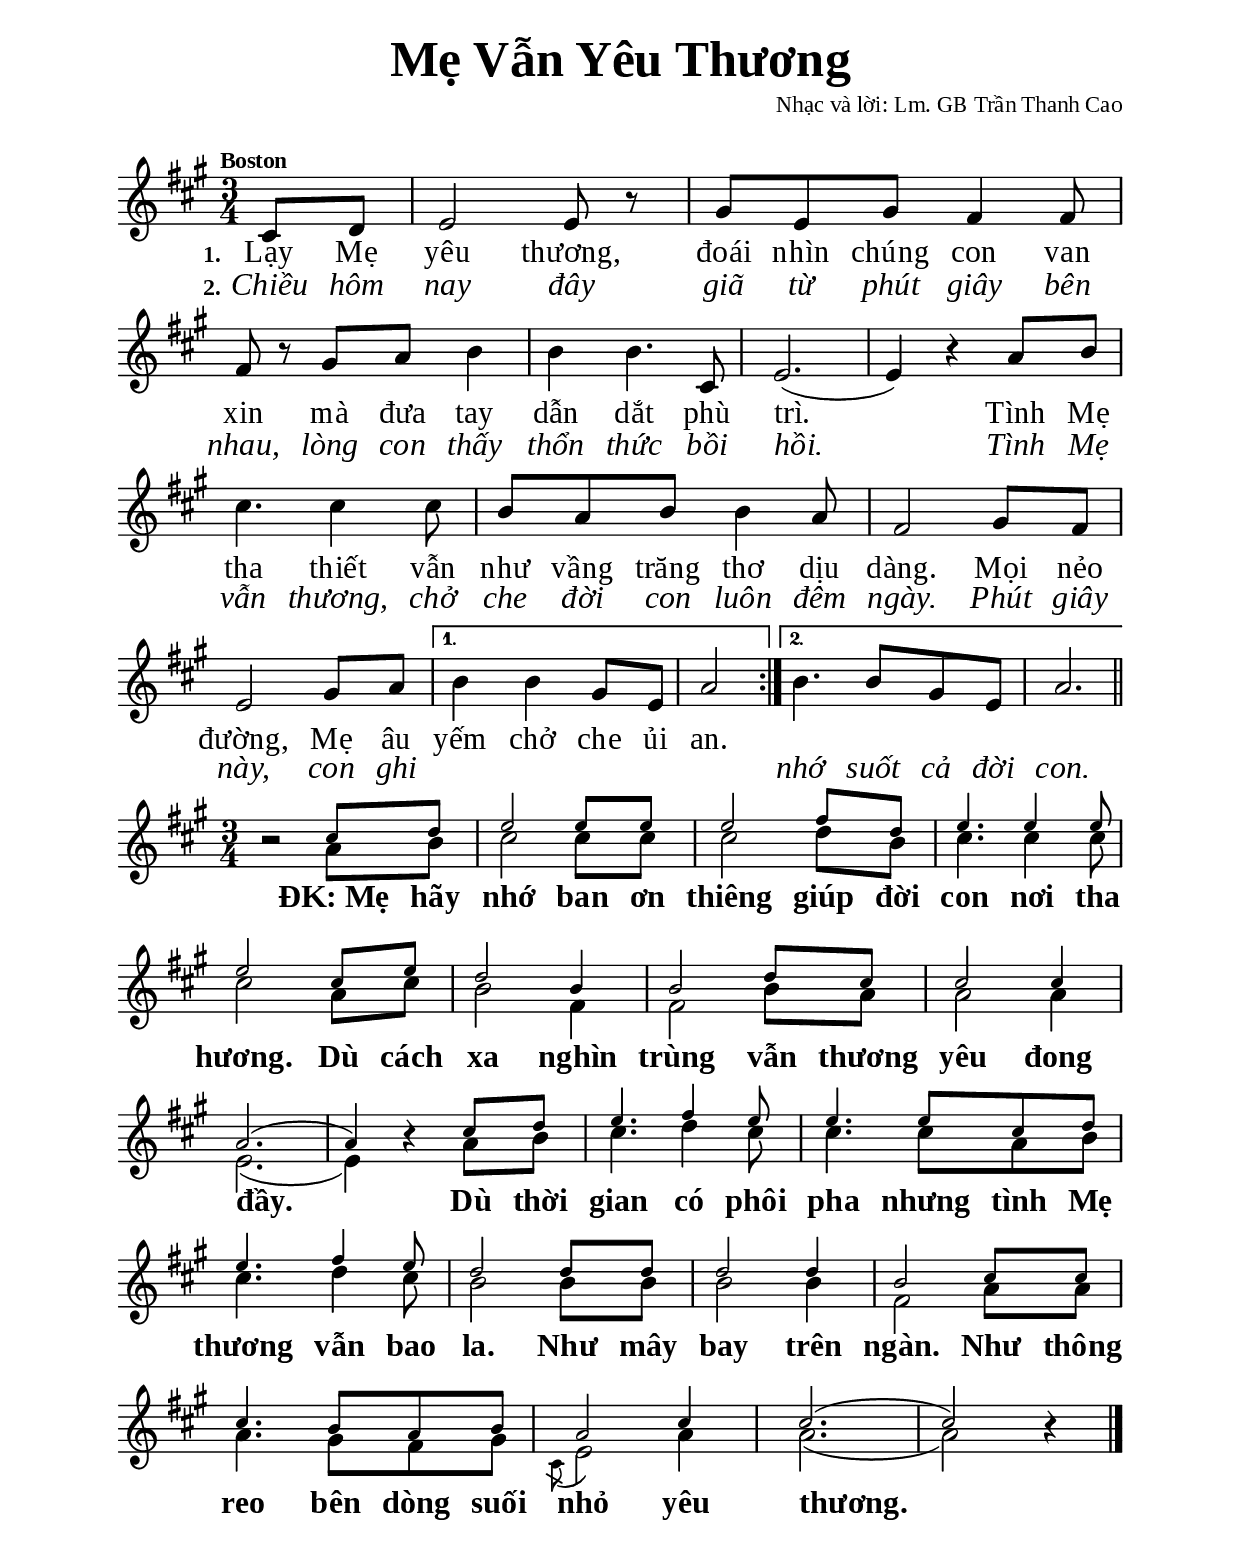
% Cài đặt chung
\version "2.20.0"
\include "english.ly"

\header {
  title = \markup { \fontsize #3 "Mẹ Vẫn Yêu Thương" }
  poet = " "
  composer = "Nhạc và lời: Lm. GB Trần Thanh Cao"
  arranger = " "
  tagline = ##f
}

\paper {
  #(set-paper-size "a4")
  top-margin = 10\mm
  bottom-margin = 10\mm
  left-margin = 20\mm
  right-margin = 20\mm
  #(define fonts
    (make-pango-font-tree
      "Liberation Serif"
      "Liberation Serif"
      "Liberation Serif"
      (/ 20 20)))
  page-count = #1
  indent = #0
  system-system-spacing.basic-distance = #14
}

% Nhạc phiên khúc
nhacPhienKhuc = \relative c' {
  \tempo "Boston"
  \repeat volta 2
  {
    \partial 4 cs8 d |
    e2 e8 r |
    gs e gs fs4 fs8 |
    fs r gs a b4 |
    b b4. cs,8 |
    e2. ( |
    e4) r a8 b |
    cs4. cs4 cs8 |
    b a b b4 a8 |
    fs2 gs8 fs |
    e2 gs8 a |
  }
  \alternative {
    {
      b4 b gs8 e |
      a2
    }
    {
      b4. b8 gs e |
      a2. \bar "||"
    }
  }
}

% Nhạc điệp khúc
nhacDiepKhucSop = \relative c'' {
  r2 a8 b |
  cs2 cs8 cs |
  cs2 d8 b |
  cs4. cs4 cs8 |
  cs2 a8 cs |
  b2 fs4 |
  fs2 b8 a |
  a2 a4 |
  e2. ( |
  e4) r a8 b |
  cs4. d4 cs8 |
  cs4. cs8 a b |
  cs4. d4 cs8 |
  b2 b8 b |
  b2 b4 |
  fs2 a8 a |
  a4. gs8 fs gs |
  \acciaccatura cs,8 e2 a4 
  a2. ( |
  a2) r4 \bar "|."
}

nhacDiepKhucBas = \relative c'' {
  r2 cs8 d |
  e2 e8 e |
  e2 fs8 d |
  e4. e4 e8 |
  e2 cs8 e |
  d2 b4 |
  b2 d8 cs |
  cs2 cs4 |
  a2. ( |
  a4) r cs8 d |
  e4. fs4 e8 |
  e4. e8 cs d |
  e4. fs4 e8 |
  d2 d8 d |
  d2 d4 |
  b2 cs8 cs |
  cs4. b8 a b |
  a2 cs4 |
  cs2. ( |
  cs2) r4
}

% Lời phiên khúc
loiPhienKhucMot = \lyricmode {
  \set stanza = #"1."
  Lạy Mẹ yêu thương, đoái nhìn chúng con van xin
  mà đưa tay dẫn dắt phù trì.
  Tình Mẹ tha thiết vẫn như vầng trăng thơ dịu dàng.
  Mọi nẻo đường, Mẹ âu yếm chở che ủi an.
}

loiPhienKhucHai = \lyricmode {
  \override Lyrics.LyricText.font-shape = #'italic
  \set stanza = #"2."
  Chiều hôm nay đây giã từ phút giây bên nhau,
  lòng con thấy thổn thức bồi hồi.
  Tình Mẹ vẫn thương, chở che đời con luôn đêm ngày.
  Phút giây này, con ghi
  \repeat unfold 1 { "" "" "" "" "" }
  nhớ suốt cả đời con.
}

% Lời điệp khúc
loiDiepKhuc = \lyricmode {
  %\set stanza = #
  "ĐK: Mẹ" hãy nhớ ban ơn thiêng giúp đời con nơi tha hương.
  Dù cách xa nghìn trùng vẫn thương yêu đong đầy.
  Dù thời gian có phôi pha nhưng tình Mẹ thương vẫn bao la.
  Như mây bay trên ngàn.
  Như thông reo bên dòng suối nhỏ yêu thương.
}

% Dàn trang
\score {
  \new ChoirStaff <<
    \new Staff = diepKhuc \with {
        \consists "Merge_rests_engraver"
        \magnifyStaff #(magstep +1)
      }
      <<
      \new Voice = beSop {
        \key a \major \time 3/4 \stemNeutral \nhacPhienKhuc
      }
    >>
    \new Lyrics \lyricsto beSop \loiPhienKhucMot
    \new Lyrics \lyricsto beSop \loiPhienKhucHai
  >>
  \layout {
    \override Lyrics.LyricText.font-size = #+3
    \override Lyrics.LyricSpace.minimum-distance = #2.0
    \override Score.BarNumber.break-visibility = ##(#f #f #f)
    \override Score.SpacingSpanner.uniform-stretching = ##t
  }
}

\score {
  \new ChoirStaff <<
    \new Staff = diepKhuc \with {
        \consists "Merge_rests_engraver"
        \magnifyStaff #(magstep +1)
      }
      <<
      \new Voice = beSop {
        \voiceTwo \key a \major \time 3/4 \nhacDiepKhucSop
      }
      \new Voice = beBas {
        \override NoteHead.font-size = #-2
        \voiceOne \key a \major \time 3/4 \nhacDiepKhucBas
      }
    >>
    \new Lyrics \lyricsto beSop \loiDiepKhuc
  >>
  \layout {
    \override Lyrics.LyricText.font-series = #'bold
    \override Lyrics.LyricText.font-size = #+3
    \override Lyrics.LyricSpace.minimum-distance = #2.0
    \override Score.BarNumber.break-visibility = ##(#f #f #f)
    \override Score.SpacingSpanner.uniform-stretching = ##t
  }
}
